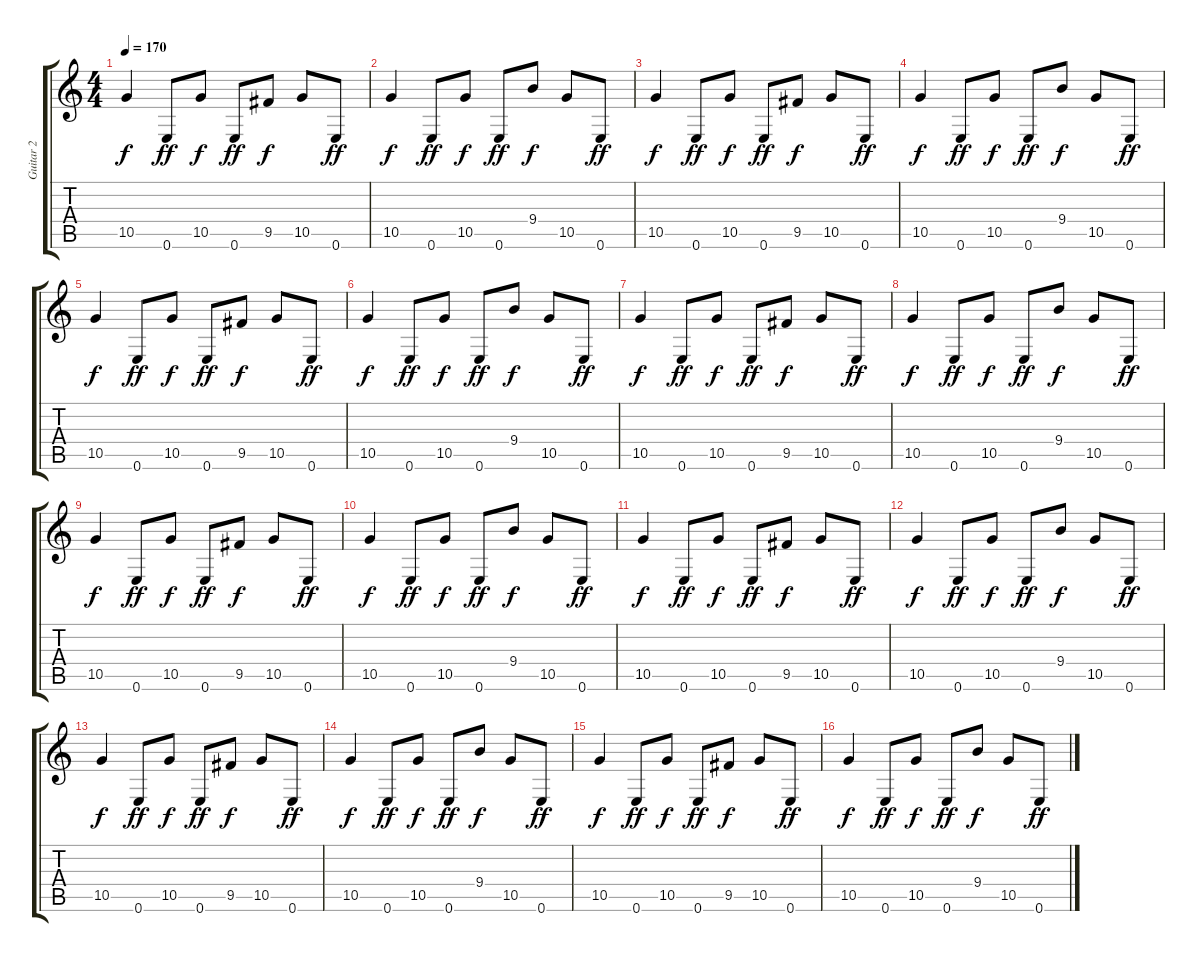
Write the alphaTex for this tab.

\track ("Guitar 2" "Guitar 2") {instrument distortionguitar}
\staff {score tabs}
\tuning (E4 B3 G3 D3 A2 E2) {hide}
\ts (4 4)
\tempo 170
\clef g2
\ks c
10.5.4{dy f instrument distortionguitar} 0.6.8{dy ff} 10.5.8{dy f} 0.6.8{dy ff} 9.5.8{dy f} 10.5.8 0.6.8{dy ff} |
10.5.4{dy f} 0.6.8{dy ff} 10.5.8{dy f} 0.6.8{dy ff} 9.4.8{dy f} 10.5.8 0.6.8{dy ff} |
10.5.4{dy f} 0.6.8{dy ff} 10.5.8{dy f} 0.6.8{dy ff} 9.5.8{dy f} 10.5.8 0.6.8{dy ff} |
10.5.4{dy f} 0.6.8{dy ff} 10.5.8{dy f} 0.6.8{dy ff} 9.4.8{dy f} 10.5.8 0.6.8{dy ff} |
10.5.4{dy f} 0.6.8{dy ff} 10.5.8{dy f} 0.6.8{dy ff} 9.5.8{dy f} 10.5.8 0.6.8{dy ff} |
10.5.4{dy f} 0.6.8{dy ff} 10.5.8{dy f} 0.6.8{dy ff} 9.4.8{dy f} 10.5.8 0.6.8{dy ff} |
10.5.4{dy f} 0.6.8{dy ff} 10.5.8{dy f} 0.6.8{dy ff} 9.5.8{dy f} 10.5.8 0.6.8{dy ff} |
10.5.4{dy f} 0.6.8{dy ff} 10.5.8{dy f} 0.6.8{dy ff} 9.4.8{dy f} 10.5.8 0.6.8{dy ff} |
10.5.4{dy f} 0.6.8{dy ff} 10.5.8{dy f} 0.6.8{dy ff} 9.5.8{dy f} 10.5.8 0.6.8{dy ff} |
10.5.4{dy f} 0.6.8{dy ff} 10.5.8{dy f} 0.6.8{dy ff} 9.4.8{dy f} 10.5.8 0.6.8{dy ff} |
10.5.4{dy f} 0.6.8{dy ff} 10.5.8{dy f} 0.6.8{dy ff} 9.5.8{dy f} 10.5.8 0.6.8{dy ff} |
10.5.4{dy f} 0.6.8{dy ff} 10.5.8{dy f} 0.6.8{dy ff} 9.4.8{dy f} 10.5.8 0.6.8{dy ff} |
10.5.4{dy f} 0.6.8{dy ff} 10.5.8{dy f} 0.6.8{dy ff} 9.5.8{dy f} 10.5.8 0.6.8{dy ff} |
10.5.4{dy f} 0.6.8{dy ff} 10.5.8{dy f} 0.6.8{dy ff} 9.4.8{dy f} 10.5.8 0.6.8{dy ff} |
10.5.4{dy f} 0.6.8{dy ff} 10.5.8{dy f} 0.6.8{dy ff} 9.5.8{dy f} 10.5.8 0.6.8{dy ff} |
10.5.4{dy f} 0.6.8{dy ff} 10.5.8{dy f} 0.6.8{dy ff} 9.4.8{dy f} 10.5.8 0.6.8{dy ff}
